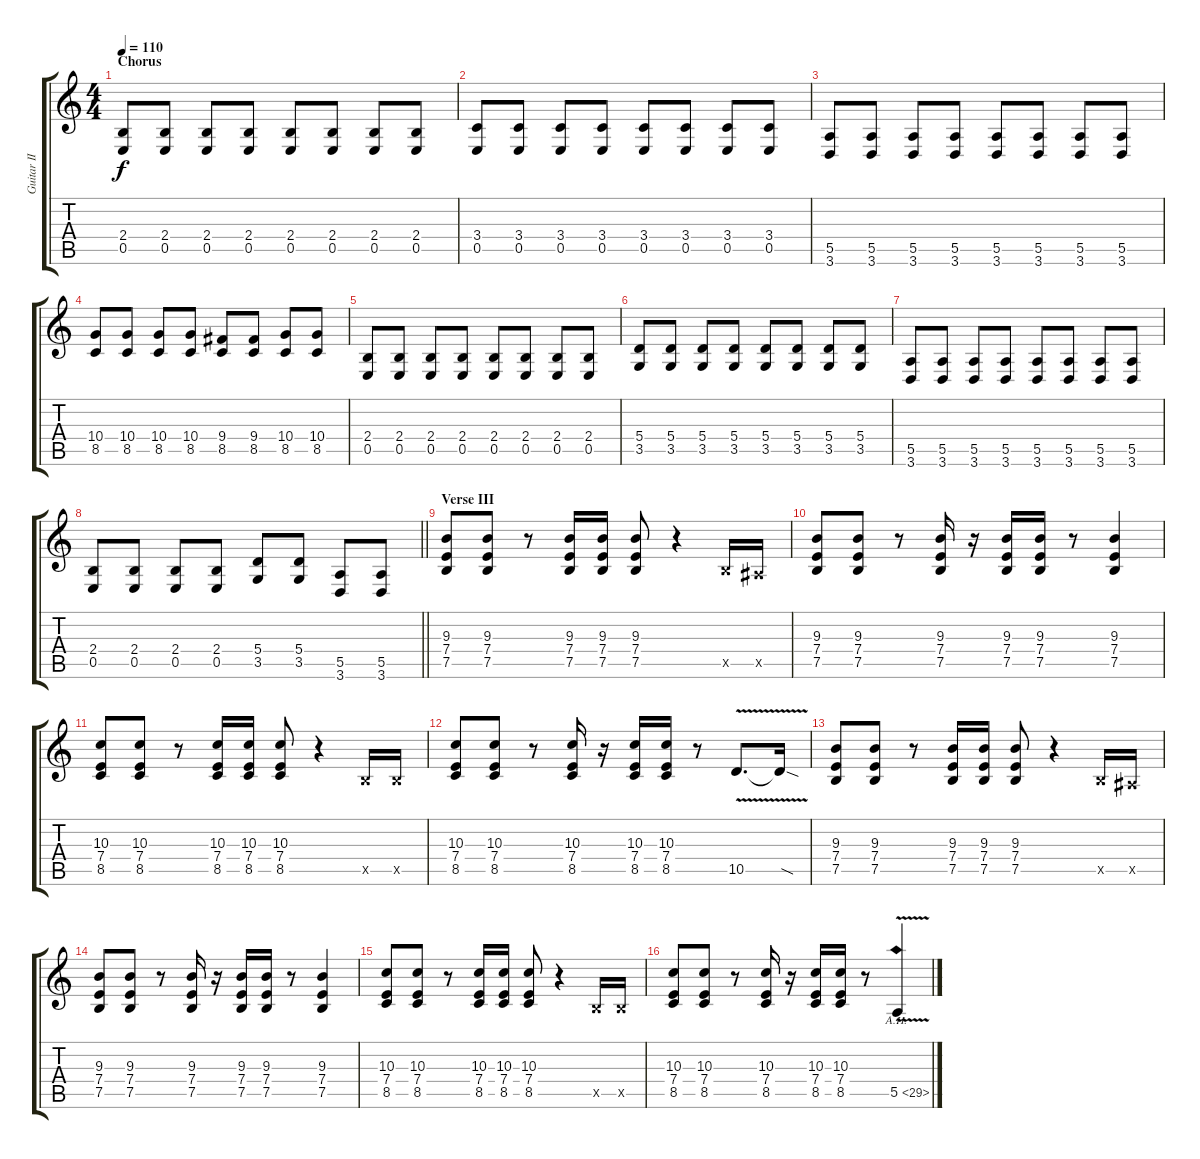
\track ("Guitar II" "Guitar II") {instrument overdrivenguitar}
\staff {score tabs}
\tuning (B3 Gb3 D3 A2 E2 B1) {hide}
\ts (4 4)
\section ("" "Chorus")
\tempo 110
\clef g2
\ks c
(2.4 0.5).8{dy f} (2.4 0.5).8 (2.4 0.5).8 (2.4 0.5).8 (2.4 0.5).8 (2.4 0.5).8 (2.4 0.5).8 (2.4 0.5).8 |
(3.4 0.5).8 (3.4 0.5).8 (3.4 0.5).8 (3.4 0.5).8 (3.4 0.5).8 (3.4 0.5).8 (3.4 0.5).8 (3.4 0.5).8 |
(5.5 3.6).8 (5.5 3.6).8 (5.5 3.6).8 (5.5 3.6).8 (5.5 3.6).8 (5.5 3.6).8 (5.5 3.6).8 (5.5 3.6).8 |
(10.4 8.5).8 (10.4 8.5).8 (10.4 8.5).8 (10.4 8.5).8 (9.4 8.5).8 (9.4 8.5).8 (10.4 8.5).8 (10.4 8.5).8 |
(2.4 0.5).8 (2.4 0.5).8 (2.4 0.5).8 (2.4 0.5).8 (2.4 0.5).8 (2.4 0.5).8 (2.4 0.5).8 (2.4 0.5).8 |
(5.4 3.5).8 (5.4 3.5).8 (5.4 3.5).8 (5.4 3.5).8 (5.4 3.5).8 (5.4 3.5).8 (5.4 3.5).8 (5.4 3.5).8 |
(5.5 3.6).8 (5.5 3.6).8 (5.5 3.6).8 (5.5 3.6).8 (5.5 3.6).8 (5.5 3.6).8 (5.5 3.6).8 (5.5 3.6).8 |
\barLineRight lightlight
(2.4 0.5).8 (2.4 0.5).8 (2.4 0.5).8 (2.4 0.5).8 (5.4 3.5).8 (5.4 3.5).8 (5.5 3.6).8 (5.5 3.6).8 |
\section ("" "Verse III")
(9.3 7.4 7.5).8 (9.3 7.4 7.5).8 r.8 (9.3 7.4 7.5).16 (9.3 7.4 7.5).16 (9.3 7.4 7.5).8 r.4 7.5{x}.16 6.5{x}.16 |
(9.3 7.4 7.5).8 (9.3 7.4 7.5).8 r.8 (9.3 7.4 7.5).16 r.16 (9.3 7.4 7.5).16 (9.3 7.4 7.5).16 r.8 (9.3 7.4 7.5).4 |
(10.3 7.4 8.5).8 (10.3 7.4 8.5).8 r.8 (10.3 7.4 8.5).16 (10.3 7.4 8.5).16 (10.3 7.4 8.5).8 r.4 7.5{x}.16 7.5{x}.16 |
(10.3 7.4 8.5).8 (10.3 7.4 8.5).8 r.8 (10.3 7.4 8.5).16 r.16 (10.3 7.4 8.5).16 (10.3 7.4 8.5).16 r.8 10.5{v}.8{d} 10.5{sod t}.16 |
(9.3 7.4 7.5).8 (9.3 7.4 7.5).8 r.8 (9.3 7.4 7.5).16 (9.3 7.4 7.5).16 (9.3 7.4 7.5).8 r.4 7.5{x}.16 6.5{x}.16 |
(9.3 7.4 7.5).8 (9.3 7.4 7.5).8 r.8 (9.3 7.4 7.5).16 r.16 (9.3 7.4 7.5).16 (9.3 7.4 7.5).16 r.8 (9.3 7.4 7.5).4 |
(10.3 7.4 8.5).8 (10.3 7.4 8.5).8 r.8 (10.3 7.4 8.5).16 (10.3 7.4 8.5).16 (10.3 7.4 8.5).8 r.4 7.5{x}.16 7.5{x}.16 |
(10.3 7.4 8.5).8 (10.3 7.4 8.5).8 r.8 (10.3 7.4 8.5).16 r.16 (10.3 7.4 8.5).16 (10.3 7.4 8.5).16 r.8 5.5{ah 24 v}.4
